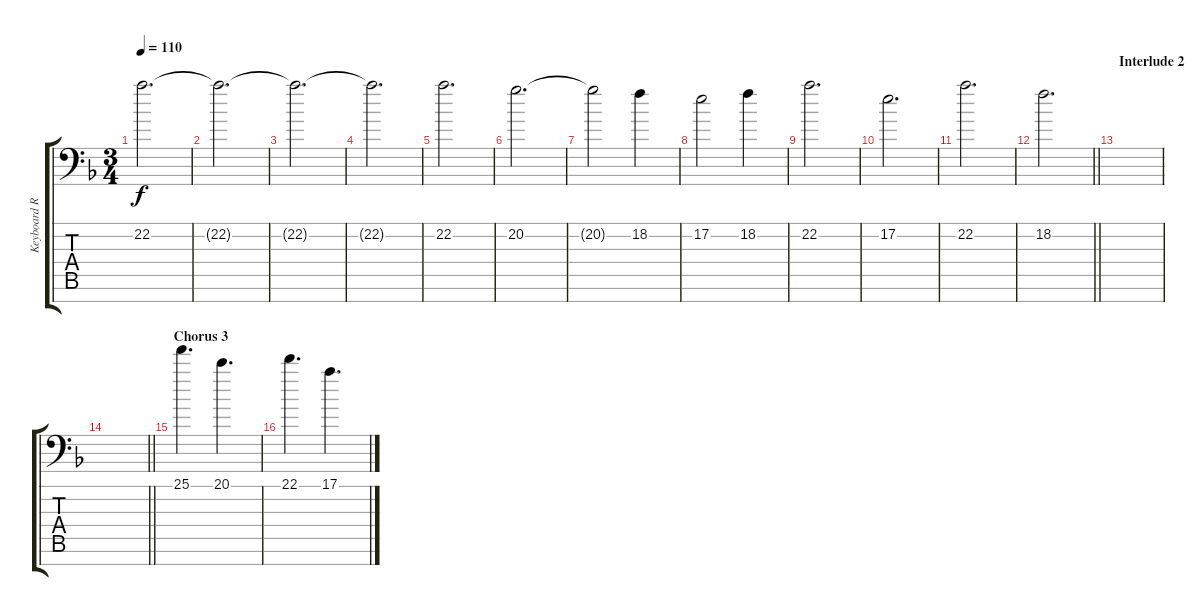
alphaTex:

\track ("Keyboard Right Hand" "Keyboard R") {instrument stringensemble2}
\staff {score tabs}
\tuning (E4 B3 G3 D3 A2 E2 A1) {hide}
\ts (3 4)
\tempo 110
\clef f4
\ks dminor
22.2{t}.2{d dy f} |
22.2{t}.2{d} |
22.2{t}.2{d} |
22.2{t}.2{d} |
22.2.2{d} |
20.2.2{d} |
20.2{t}.2 18.2.4 |
17.2.2 18.2.4 |
22.2.2{d} |
17.2.2{d} |
22.2.2{d} |
\barLineRight lightlight
18.2.2{d} |
\section ("" "Interlude 2")
|
\barLineRight lightlight
|
\section ("" "Chorus 3")
25.1.4{d} 20.1.4{d} |
22.1.4{d} 17.1.4{d}
